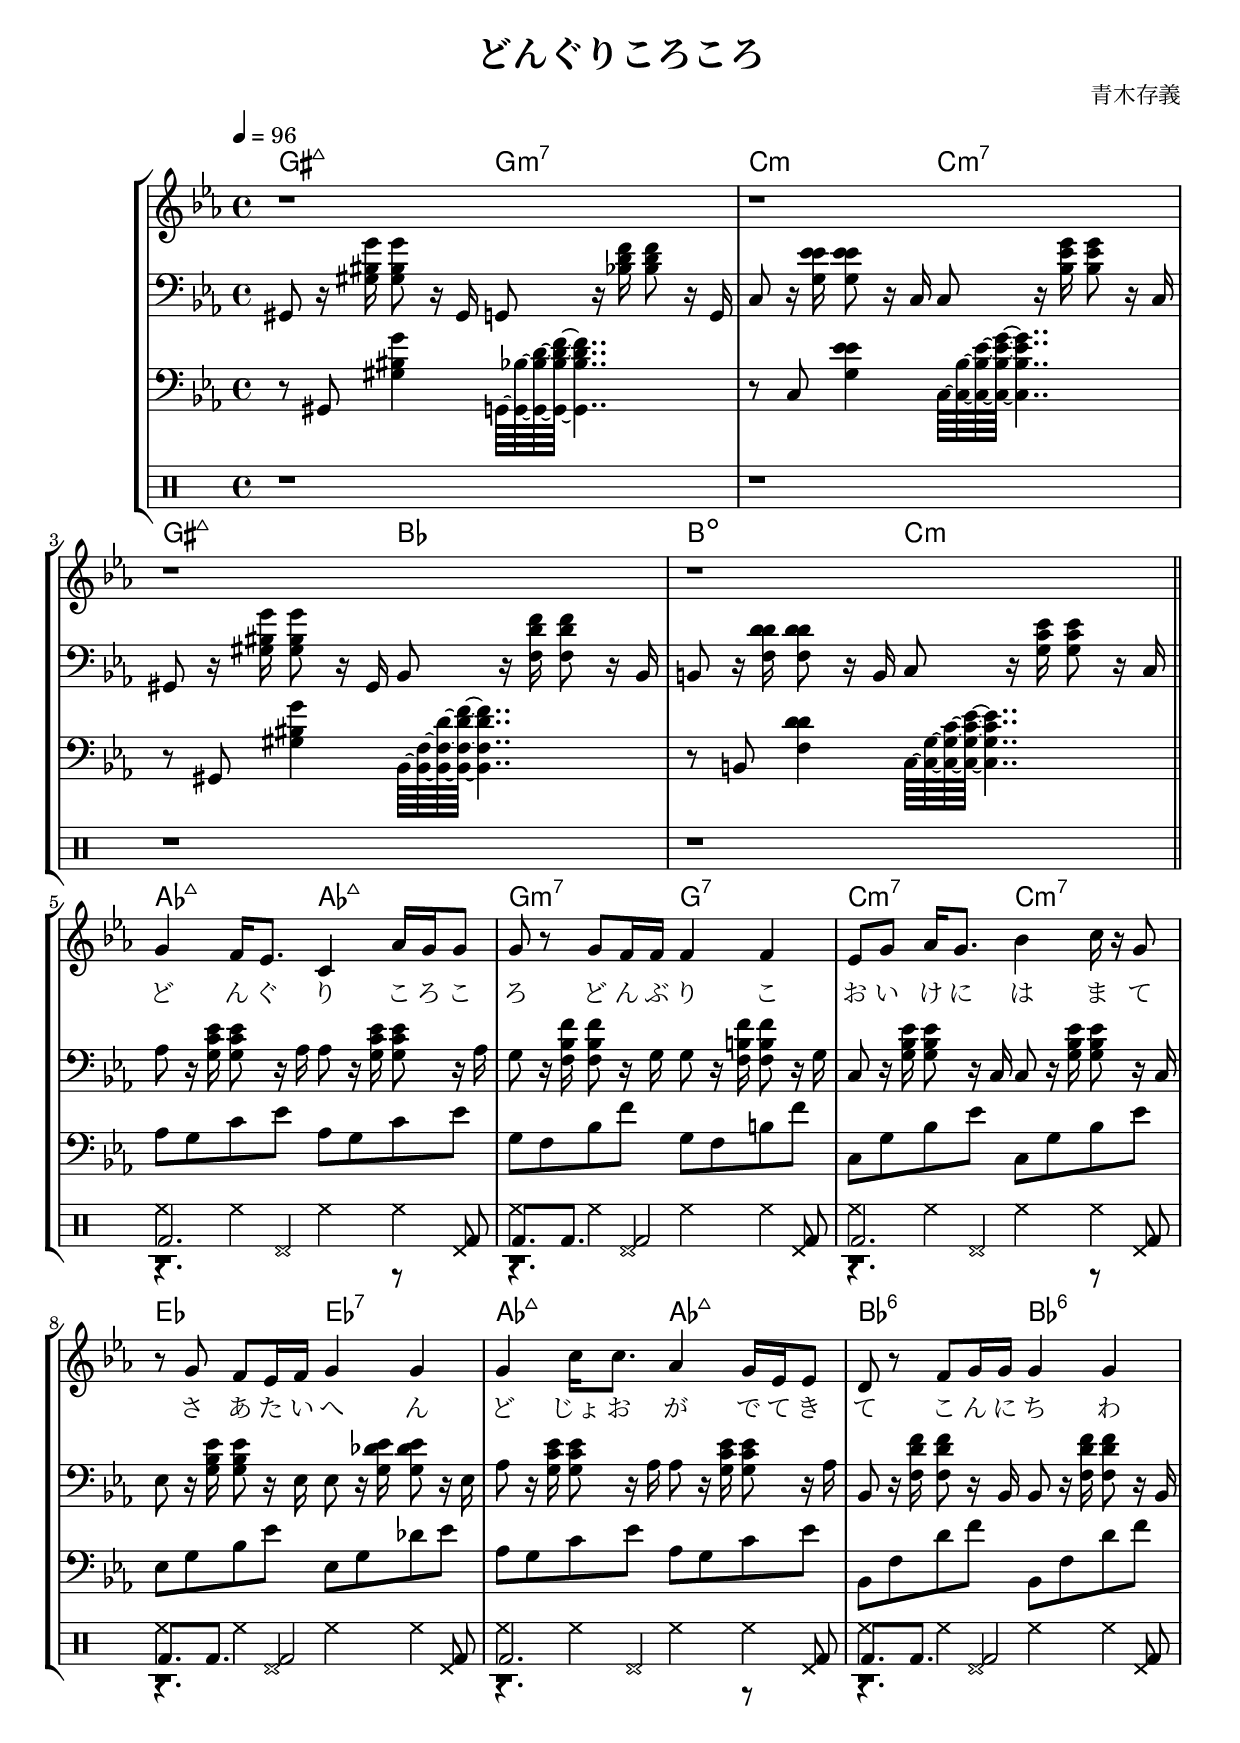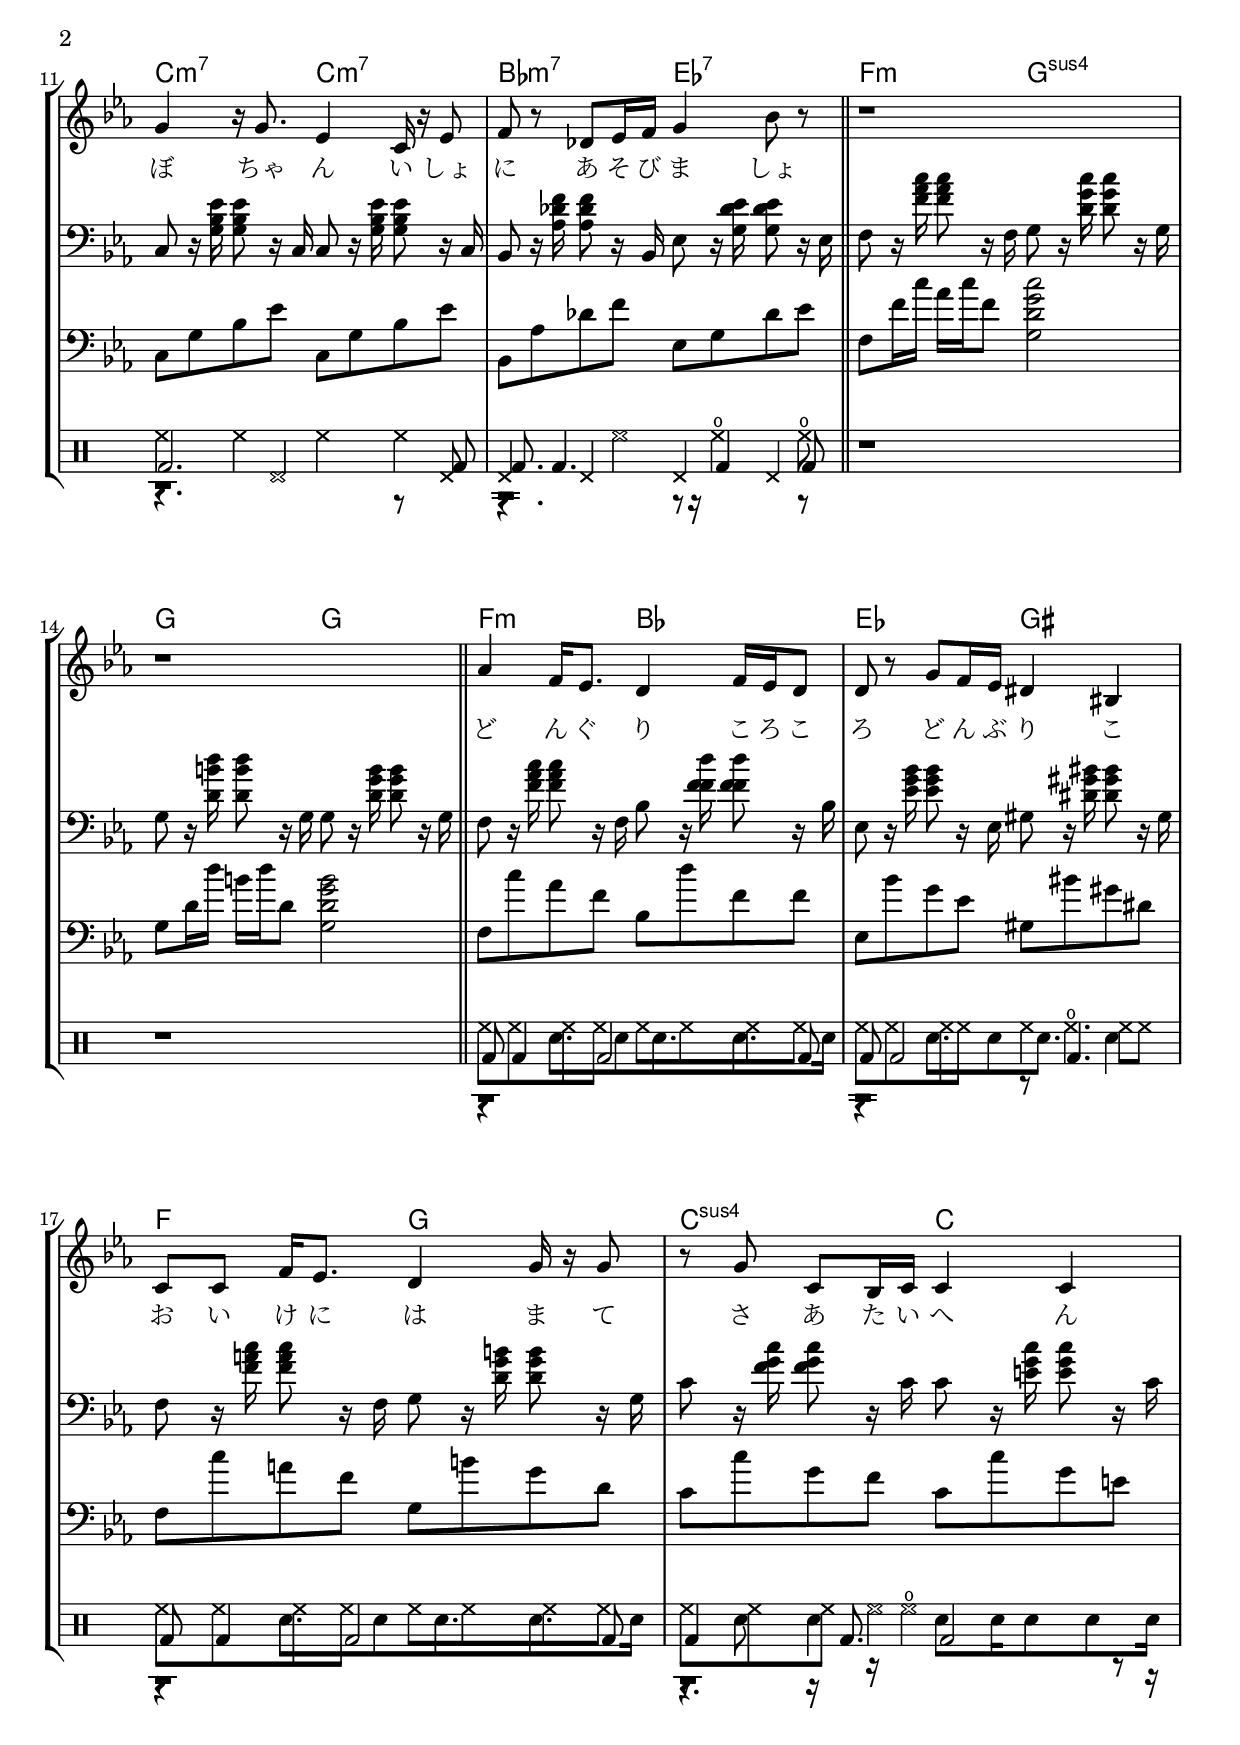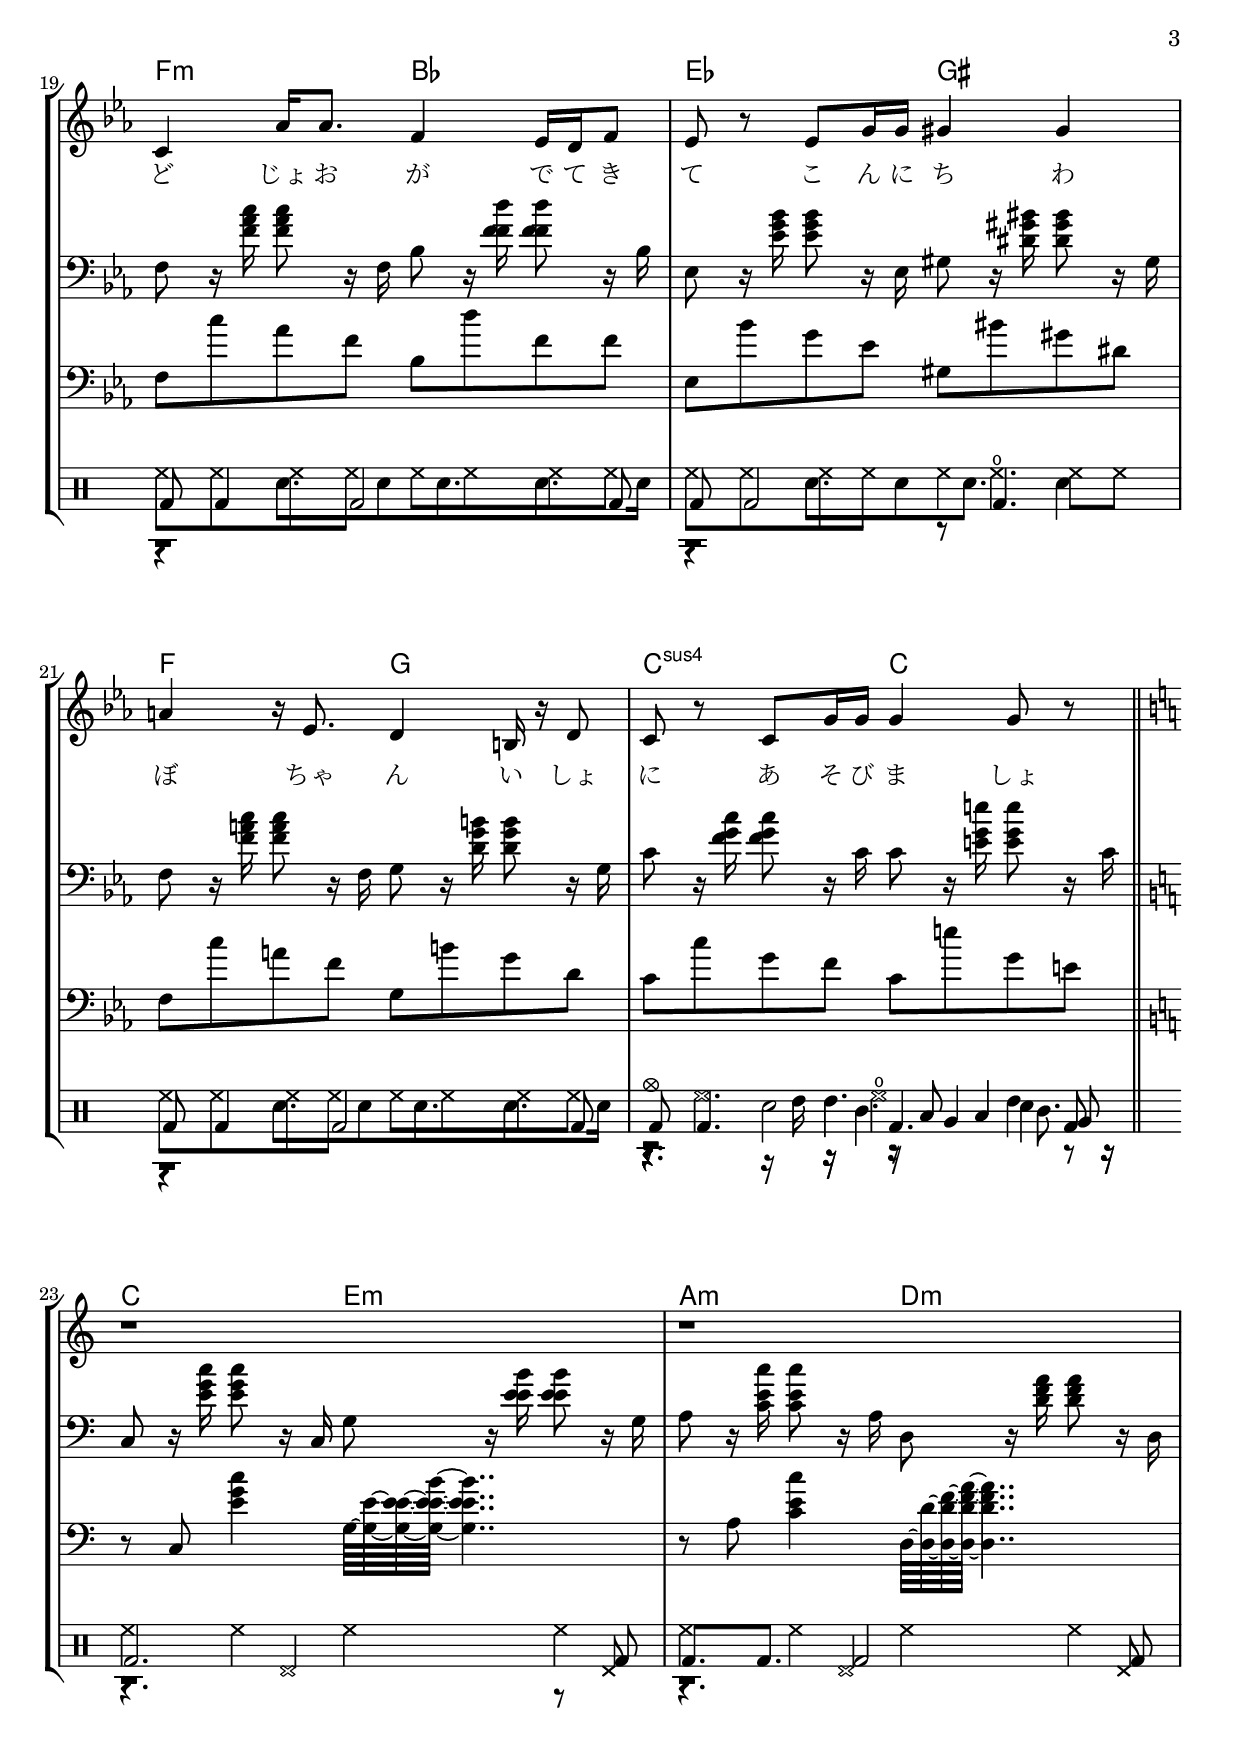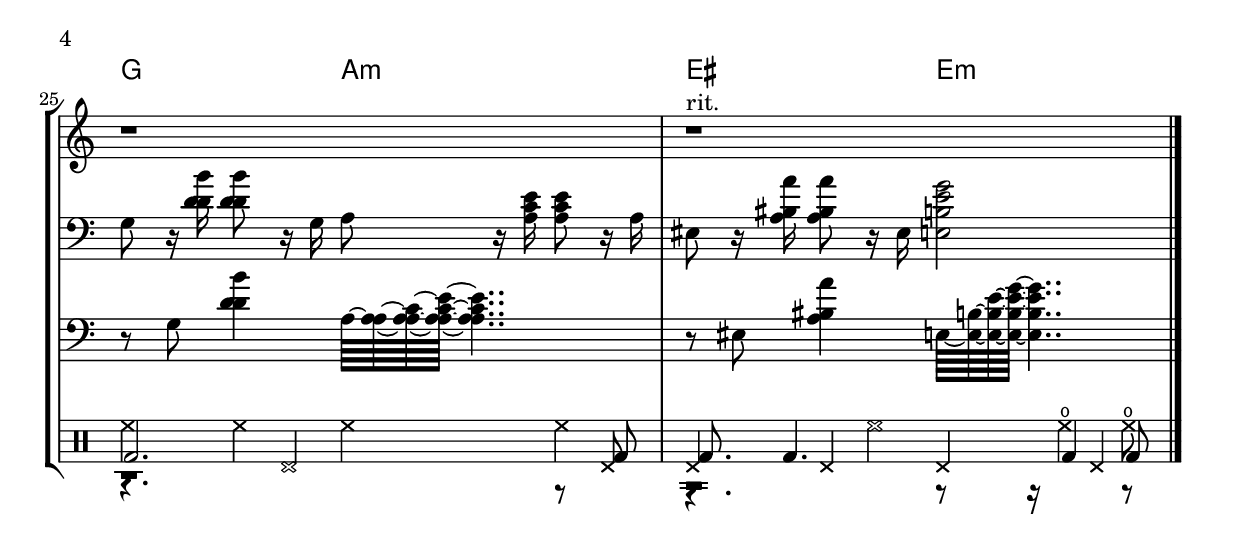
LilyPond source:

\version "2.12.1"

\header {
	title = \markup {どんぐりころころ}
	composer = \markup \center-column {青木存義}
}

harmony = \chordmode {
	gis2:maj7 g:min7 c:m c:min7 gis:maj7 bes b:dim c:m 

	as:maj7 as:maj7 g:min7 g:7 c:min7 c:min7 es es:7 as:maj7 as:maj7 bes:6 bes:6 c:min7 c:min7 bes:min7 es:7 

	f:m g:sus4 g g 

	f:m bes es gis f g c:sus4 c f:m bes es gis f g c:sus4 c 

	c e:m a:m d:m g a:m eis e:m 
}

melody = {
	\key es \major
	\tempo 4 = 96
	r1 | r1 | r1 | r1   
	\set Staff.midiInstrument = #"mmi0.48"
	 g'4  f'16  es'8.  c'4  as'16  g'16  g'8 
	g'8  r8  g'8  f'16  f'16  f'4  f'4 
	es'8  g'8  as'16  g'8.  bes'4  c''16  r16  g'8 
	r8  g'8  f'8  es'16  f'16  g'4  g'4 
	g'4  c''16  c''8.  as'4  g'16  es'16  es'8 
	d'8  r8  f'8  g'16  g'16  g'4  g'4 
	g'4  r16  g'8.  es'4  c'16  r16  es'8 
	f'8  r8  des'8  es'16  f'16  g'4  bes'8  	r8 	r1 | r1   
	\set Staff.midiInstrument = #"String Ensemble 1"
	 as'4  f'16  es'8.  d'4  f'16  es'16  d'8 
	d'8  r8  g'8  f'16  es'16  dis'4  bis4 
	c'8  c'8  f'16  es'8.  d'4  g'16  r16  g'8 
	r8  g'8  c'8  bes16  c'16  c'4  c'4 
	c'4  as'16  as'8.  f'4  es'16  d'16  f'8 
	es'8  r8  es'8  g'16  g'16  gis'4  gis'4 
	a'4  r16  es'8.  d'4  b16  r16  d'8 
	c'8  r8  c'8  g'16  g'16  g'4  g'8  	r8 	\key c \major
	r1 | r1 | r1 | r1^"rit." \bar "|."
}

words = \lyricmode {
	
	ど  ん  ぐ  り  こ  ろ  こ  ろ  ど  ん  ぶ  り  こ  お  い  け  に  は  ま  て  さ  あ  た  い  へ  ん  ど  じょ  お  が  で  て  き  て  こ  ん  に  ち  わ  ぼ  ちゃ  ん  い  しょ  に  あ  そ  び  ま  しょ  
	
	ど  ん  ぐ  り  こ  ろ  こ  ろ  ど  ん  ぶ  り  こ  お  い  け  に  は  ま  て  さ  あ  た  い  へ  ん  ど  じょ  お  が  で  て  き  て  こ  ん  に  ち  わ  ぼ  ちゃ  ん  い  しょ  に  あ  そ  び  ま  しょ  
	
}

tempochange = {
	\tempo 4 = 96
	r1 | r1 | r1 | r1 \bar "||"
	\tempo 4 = 96
	r1 | r1 | r1 | r1 | r1 | r1 | r1 | r1 \bar "||"
	\tempo 4 = 96
	r1 | r1 \bar "||"
	\tempo 4 = 96
	r1 | r1 | r1 | r1 | r1 | r1 | r1 | r1 \bar "||"
	\tempo 4 = 96
	r1 | r1 | r1 | \tempo 4 = 72 r2 \tempo 4 = 64 r2 \bar "|."
}

mainacc = {
	\clef bass
	\set Staff.midiInstrument = #"String Ensemble 1"
	\key es \major
	\tempo 4 = 96
	gis,8 r16 <gis bis g'>16 <gis bis g'>8 r16 gis,16
	g,8 r16 <bes d' f'>16 <bes d' f'>8 r16 g,16
	c8 r16 <g es' es'>16 <g es' es'>8 r16 c16
	c8 r16 <bes es' g'>16 <bes es' g'>8 r16 c16
	gis,8 r16 <gis bis g'>16 <gis bis g'>8 r16 gis,16
	bes,8 r16 <f d' f'>16 <f d' f'>8 r16 bes,16
	b,8 r16 <f d' d'>16 <f d' d'>8 r16 b,16
	c8 r16 <g c' es'>16 <g c' es'>8 r16 c16
	\bar "||"

	\set Staff.midiInstrument = #"String Ensemble 1"
	as8 r16 <g c' es'>16 <g c' es'>8 r16 as16
	as8 r16 <g c' es'>16 <g c' es'>8 r16 as16
	g8 r16 <f bes f'>16 <f bes f'>8 r16 g16
	g8 r16 <f b f'>16 <f b f'>8 r16 g16
	c8 r16 <g bes es'>16 <g bes es'>8 r16 c16
	c8 r16 <g bes es'>16 <g bes es'>8 r16 c16
	es8 r16 <g bes es'>16 <g bes es'>8 r16 es16
	es8 r16 <g des' es'>16 <g des' es'>8 r16 es16
	as8 r16 <g c' es'>16 <g c' es'>8 r16 as16
	as8 r16 <g c' es'>16 <g c' es'>8 r16 as16
	bes,8 r16 <f d' f'>16 <f d' f'>8 r16 bes,16
	bes,8 r16 <f d' f'>16 <f d' f'>8 r16 bes,16
	c8 r16 <g bes es'>16 <g bes es'>8 r16 c16
	c8 r16 <g bes es'>16 <g bes es'>8 r16 c16
	bes,8 r16 <as des' f'>16 <as des' f'>8 r16 bes,16
	es8 r16 <g des' es'>16 <g des' es'>8 r16 es16
	\bar "||"

	\set Staff.midiInstrument = #"String Ensemble 1"
	f8 r16 <f' as' c''>16 <f' as' c''>8 r16 f16
	g8 r16 <d' g' c''>16 <d' g' c''>8 r16 g16
	g8 r16 <d' b' d''>16 <d' b' d''>8 r16 g16
	g8 r16 <d' g' b'>16 <d' g' b'>8 r16 g16
	\bar "||"

	\set Staff.midiInstrument = #"Lead 6 (voice)"
	f8 r16 <f' as' c''>16 <f' as' c''>8 r16 f16
	bes8 r16 <f' f' d''>16 <f' f' d''>8 r16 bes16
	es8 r16 <es' g' bes'>16 <es' g' bes'>8 r16 es16
	gis8 r16 <dis' gis' bis'>16 <dis' gis' bis'>8 r16 gis16
	f8 r16 <f' a' c''>16 <f' a' c''>8 r16 f16
	g8 r16 <d' g' b'>16 <d' g' b'>8 r16 g16
	c'8 r16 <f' g' c''>16 <f' g' c''>8 r16 c'16
	c'8 r16 <e' g' c''>16 <e' g' c''>8 r16 c'16
	f8 r16 <f' as' c''>16 <f' as' c''>8 r16 f16
	bes8 r16 <f' f' d''>16 <f' f' d''>8 r16 bes16
	es8 r16 <es' g' bes'>16 <es' g' bes'>8 r16 es16
	gis8 r16 <dis' gis' bis'>16 <dis' gis' bis'>8 r16 gis16
	f8 r16 <f' a' c''>16 <f' a' c''>8 r16 f16
	g8 r16 <d' g' b'>16 <d' g' b'>8 r16 g16
	c'8 r16 <f' g' c''>16 <f' g' c''>8 r16 c'16
	c'8 r16 <e' g' e''>16 <e' g' e''>8 r16 c'16
	\bar "||"

	\set Staff.midiInstrument = #"Synthstrings 1"
	\key c \major
	c8 r16 <e' g' c''>16 <e' g' c''>8 r16 c16
	g8 r16 <e' e' b'>16 <e' e' b'>8 r16 g16
	a8 r16 <c' e' c''>16 <c' e' c''>8 r16 a16
	d8 r16 <d' f' a'>16 <d' f' a'>8 r16 d16
	g8 r16 <d' d' b'>16 <d' d' b'>8 r16 g16
	a8 r16 <a c' e'>16 <a c' e'>8 r16 a16
	eis8 r16 <a bis a'>16 <a bis a'>8 r16 eis16
	<e b e' g'>2
	\bar "|."
}

subacc = {
	\clef bass
	\set Staff.midiInstrument = #"Violin"
	\key es \major
	\tempo 4 = 96
	r8 gis,8 <gis bis g'>4
	g,64~ <g,~ bes~> <g,~ bes~ d'~> <g, bes d' f'>~ <g, bes d' f'>4..
	r8 c8 <g es' es'>4
	c64~ <c~ bes~> <c~ bes~ es'~> <c bes es' g'>~ <c bes es' g'>4..
	r8 gis,8 <gis bis g'>4
	bes,64~ <bes,~ f~> <bes,~ f~ d'~> <bes, f d' f'>~ <bes, f d' f'>4..
	r8 b,8 <f d' d'>4
	c64~ <c~ g~> <c~ g~ c'~> <c g c' es'>~ <c g c' es'>4..
	\bar "||"

	\set Staff.midiInstrument = #"Violin"
	as8 g8 c'8 es'8
	as8 g8 c'8 es'8
	g8 f8 bes8 f'8
	g8 f8 b8 f'8
	c8 g8 bes8 es'8
	c8 g8 bes8 es'8
	es8 g8 bes8 es'8
	es8 g8 des'8 es'8
	as8 g8 c'8 es'8
	as8 g8 c'8 es'8
	bes,8 f8 d'8 f'8
	bes,8 f8 d'8 f'8
	c8 g8 bes8 es'8
	c8 g8 bes8 es'8
	bes,8 as8 des'8 f'8
	es8 g8 des'8 es'8
	\bar "||"

	\set Staff.midiInstrument = #"Violin"
	f8 f'16 c'' as' c'' f'8
	<g d' g' c''>2
	g8 d'16 d'' b' d'' d'8
	<g d' g' b'>2
	\bar "||"

	\set Staff.midiInstrument = #"Violin"
	f8 c'' as' f'
	bes8 d'' f' f'
	es8 bes' g' es'
	gis8 bis' gis' dis'
	f8 c'' a' f'
	g8 b' g' d'
	c'8 c'' g' f'
	c'8 c'' g' e'
	f8 c'' as' f'
	bes8 d'' f' f'
	es8 bes' g' es'
	gis8 bis' gis' dis'
	f8 c'' a' f'
	g8 b' g' d'
	c'8 c'' g' f'
	c'8 e'' g' e'
	\bar "||"

	\set Staff.midiInstrument = #"Violin"
	\key c \major
	r8 c8 <e' g' c''>4
	g64~ <g~ e'~> <g~ e'~ e'~> <g e' e' b'>~ <g e' e' b'>4..
	r8 a8 <c' e' c''>4
	d64~ <d~ d'~> <d~ d'~ f'~> <d d' f' a'>~ <d d' f' a'>4..
	r8 g8 <d' d' b'>4
	a64~ <a~ a~> <a~ a~ c'~> <a a c' e'>~ <a a c' e'>4..
	r8 eis8 <a bis a'>4
	e64~ <e~ b~> <e~ b~ e'~> <e b e' g'>~ <e b e' g'>4..
	\bar "|."
}

percA = {
	\drummode {
	r1 |r1 |r1 |r1 \bar "||"
	r1  |r1  |r1  |r1  |r1  |r1  |r1  |r2 r8 hho4 hho8  \bar "||"
	r1 |r1 \bar "||"
	hh8 hh8 hh8 hh8 hh8 hh8 hh8 hh8  |hh8 hh8 hh8 hh8 hh4 hh8 hh8  |hh8 hh8 hh8 hh8 hh8 hh8 hh8 hh8  |hh8 hh8 hh8 hh2 r8  |hh8 hh8 hh8 hh8 hh8 hh8 hh8 hh8  |hh8 hh8 hh8 hh8 hh4 hh8 hh8  |hh8 hh8 hh8 hh8 hh8 hh8 hh8 hh8  |r8 hh2. r8  \bar "||"
	r1  |r1  |r1  |r2 r8 hho4 hho8  \bar "|."
	}
}

percB = {
	\drummode {
	r1 |r1 |r1 |r1 \bar "||"
	r4. hhp2 hhp8  |r4. hhp2 hhp8  |r4. hhp2 hhp8  |r4. hhp2 hhp8  |r4. hhp2 hhp8  |r4. hhp2 hhp8  |r4. hhp2 hhp8  |hhp4 hhp4 hhp4 hhp4  \bar "||"
	r1 |r1 \bar "||"
	r4 sn8. sn8 sn8. sn8. sn16  |r4 sn8. sn8 sn8. sn4  |r4 sn8. sn8 sn8. sn8. sn16  |r8 sn8 sn4 sn8 sn16 sn8 sn8 sn16  |r4 sn8. sn8 sn8. sn8. sn16  |r4 sn8. sn8 sn8. sn4  |r4 sn8. sn8 sn8. sn8. sn16  |r4 sn2 sn4  \bar "||"
	r4. hhp2 hhp8  |r4. hhp2 hhp8  |r4. hhp2 hhp8  |hhp4 hhp4 hhp4 hhp4  \bar "|."
	}
}

percC = {
	\drummode {
	r1 |r1 |r1 |r1 \bar "||"
	hh4 hh4 hh4 hh4  |hh4 hh4 hh4 hh4  |hh4 hh4 hh4 hh4  |hh4 hh4 hh4 hh4  |hh4 hh4 hh4 hh4  |hh4 hh4 hh4 hh4  |hh4 hh4 hh4 hh4  |r4. hh2 r8  \bar "||"
	r1 |r1 \bar "||"
	bd8 bd4 bd2 bd8  |bd8 bd2 bd4.  |bd8 bd4 bd2 bd8  |bd4 r16 bd8. bd2  |bd8 bd4 bd2 bd8  |bd8 bd2 bd4.  |bd8 bd4 bd2 bd8  |bd8 bd4. bd4. bd8  \bar "||"
	hh4 hh4 hh4 hh4  |hh4 hh4 hh4 hh4  |hh4 hh4 hh4 hh4  |r4. hh2 r8  \bar "|."
	}
}

percD = {
	\drummode {
	r1 |r1 |r1 |r1 \bar "||"
	bd2. r8 bd8  |bd8. bd8. bd2 bd8  |bd2. r8 bd8  |bd8. bd8. bd2 bd8  |bd2. r8 bd8  |bd8. bd8. bd2 bd8  |bd2. r8 bd8  |bd8. bd4. r16 bd4 bd8  \bar "||"
	r1 |r1 \bar "||"
	r1  |r2 r8 hho4.  |r1  |r4. r16 hho2 r16  |r1  |r2 r8 hho4.  |r1  |r4. r16 hho2 r16  \bar "||"
	bd2. r8 bd8  |bd8. bd8. bd2 bd8  |bd2. r8 bd8  |bd8. bd4. r16 bd4 bd8  \bar "|."
	}
}

percE = {
	\drummode {
	r1 |r1 |r1 |r1 \bar "||"
	r1 | r1 | r1 | r1 | r1 | r1 | r1 | r1 \bar "||"
	r1 |r1 \bar "||"
	r1 |r1 |r1 |r1 |r1 |r1 |r1 |cymc1  \bar "||"
	r1 | r1 | r1 | r1 \bar "|."
	}
}

percF = {
	\drummode {
	r1 | r1 | r1 | r1 \bar "||"
	r1 | r1 | r1 | r1 | r1 | r1 | r1 | r1 \bar "||"
	r1 | r1 \bar "||"
	r1 |r1 |r1 |r1 |r1 |r1 |r1 |r4 r16 tommh16 tommh4. tommh4  \bar "||"
	r1 | r1 | r1 | r1 \bar "|."
	}
}

percG = {
	\drummode {
	r1 | r1 | r1 | r1 \bar "||"
	r1 | r1 | r1 | r1 | r1 | r1 | r1 | r1 \bar "||"
	r1 | r1 \bar "||"
	r1 |r1 |r1 |r1 |r1 |r1 |r1 |r4. r16 tomml4. tomml8.  \bar "||"
	r1 | r1 | r1 | r1 \bar "|."
	}
}

percH = {
	\drummode {
	r1 | r1 | r1 | r1 \bar "||"
	r1 | r1 | r1 | r1 | r1 | r1 | r1 | r1 \bar "||"
	r1 | r1 \bar "||"
	r1 |r1 |r1 |r1 |r1 |r1 |r1 |r2 r16 toml8 toml4 r16  \bar "||"
	r1 | r1 | r1 | r1 \bar "|."
	}
}

percI = {
	\drummode {
	r1 | r1 | r1 | r1 \bar "||"
	r1 | r1 | r1 | r1 | r1 | r1 | r1 | r1 \bar "||"
	r1 | r1 \bar "||"
	r1 |r1 |r1 |r1 |r1 |r1 |r1 |r2 r8 tomfh4 tomfh8  \bar "||"
	r1 | r1 | r1 | r1 \bar "|."
	}
}

\score {
	<<
		\new StaffGroup <<
			\new ChordNames {\harmony}
			\new Voice = "melody" {\melody}
			\new Lyrics \lyricsto "melody" \words
			\new Staff = "mainacc" {\mainacc}
			\new Staff = "subacc" {\subacc}
			\new DrumStaff <<
				\new DrumVoice {\percA}
				\new DrumVoice {\percB}
				\new DrumVoice {\percC}
				\new DrumVoice {\percD}
				\new DrumVoice {\percE}
				\new DrumVoice {\percF}
				\new DrumVoice {\percG}
				\new DrumVoice {\percH}
				\new DrumVoice {\percI}
			>>
		>>
	>>
	\layout { }
}
